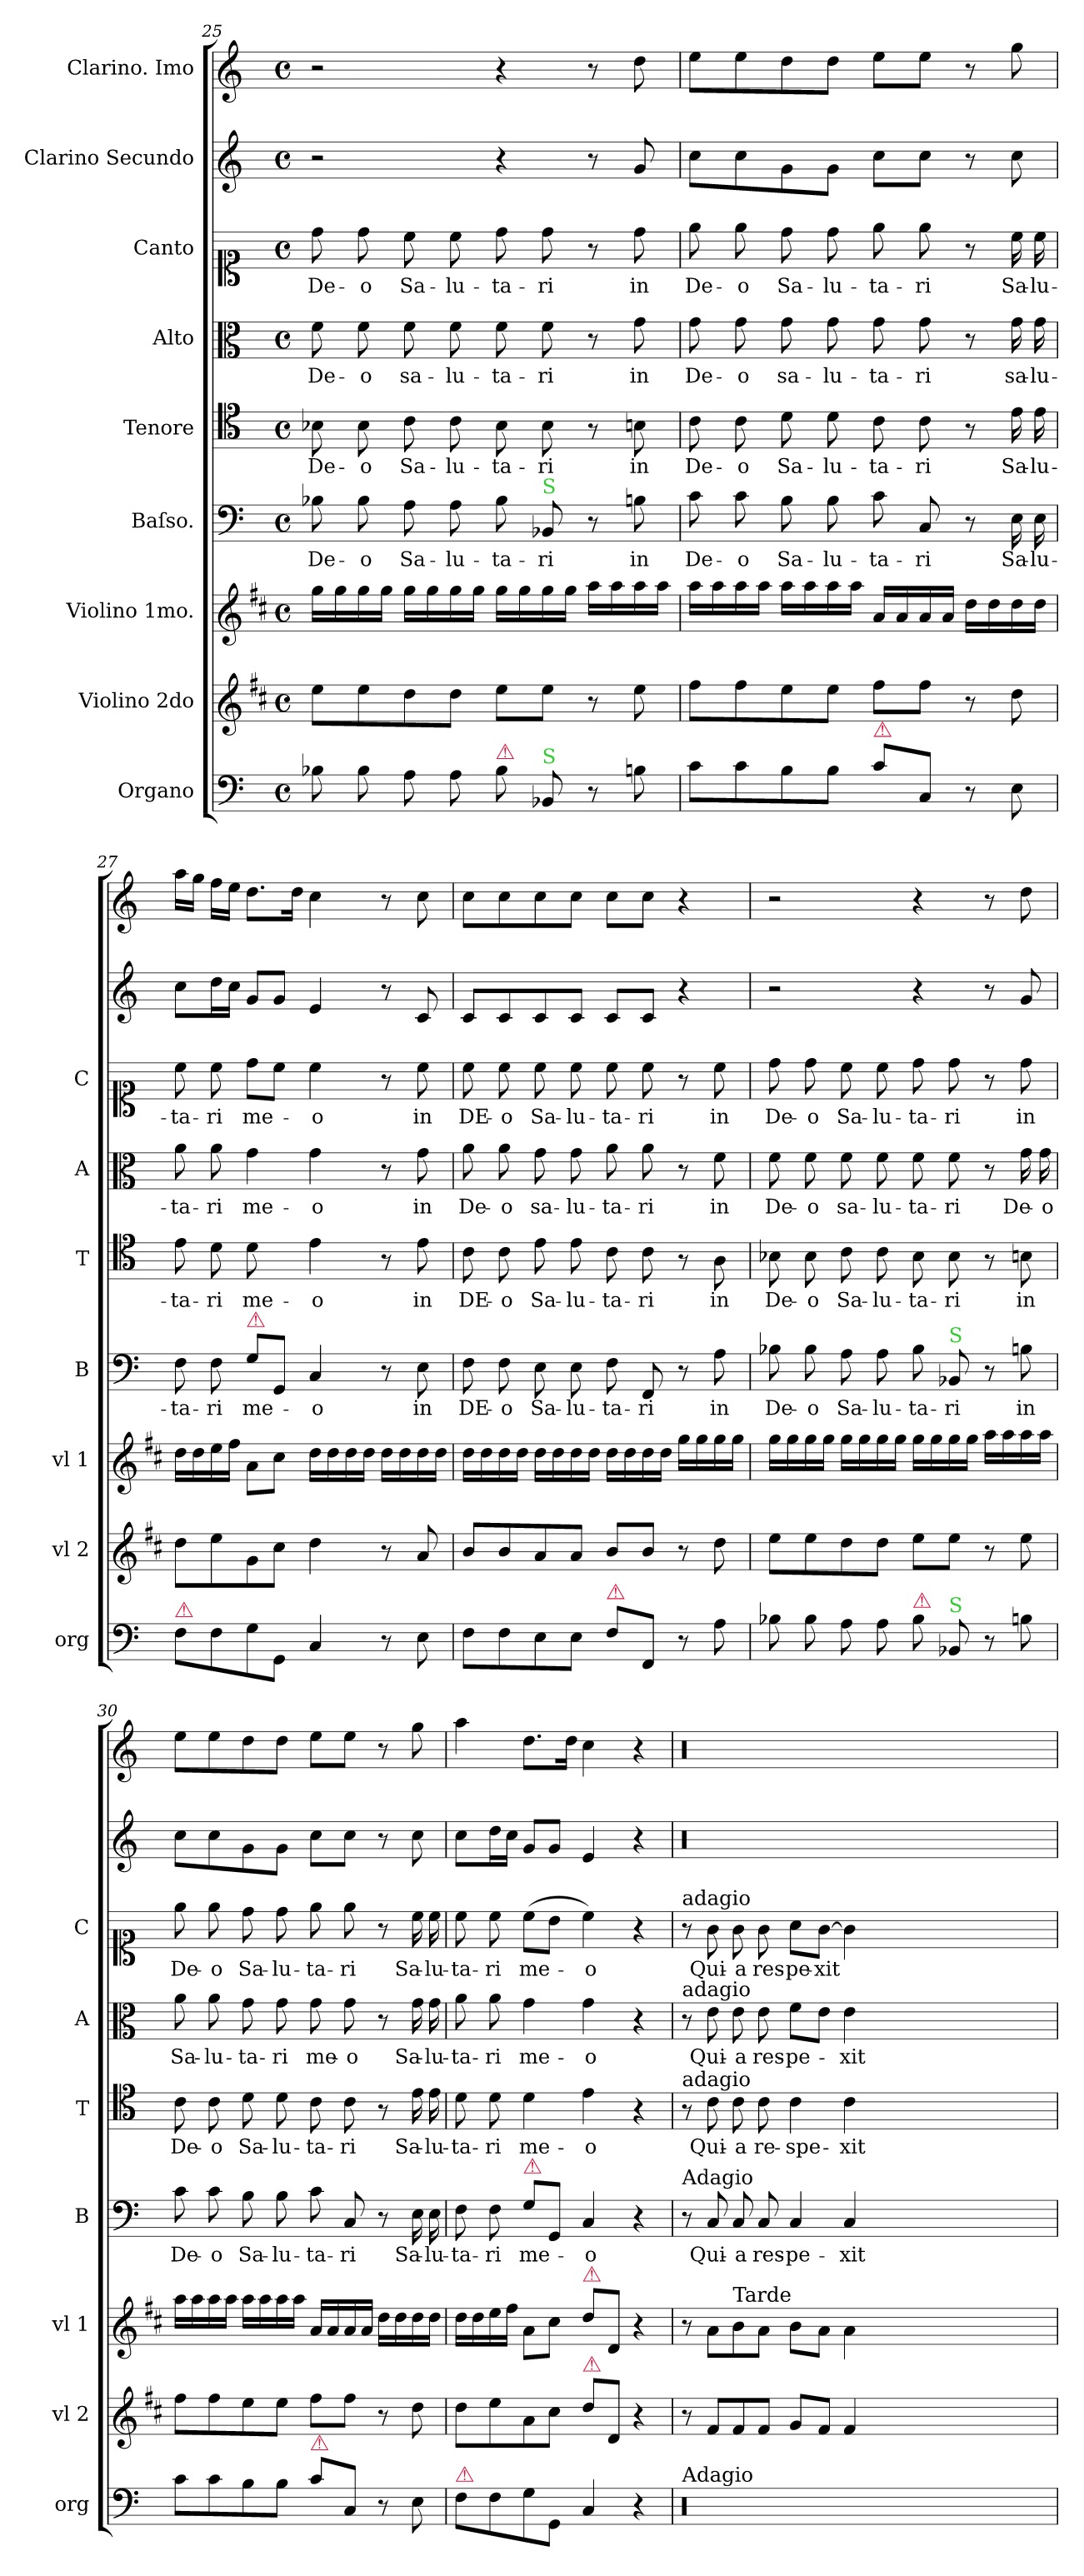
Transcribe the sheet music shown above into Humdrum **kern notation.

**kern	**kern	**kern	**kern	**text	**kern	**text	**kern	**text	**kern	**text	**kern	**kern
*part9	*part8	*part7	*part6	*part6	*part5	*part5	*part4	*part4	*part3	*part3	*part2	*part1
*staff9	*staff8	*staff7	*staff6	*staff6	*staff5	*staff5	*staff4	*staff4	*staff3	*staff3	*staff2	*staff1
*I"Organo	*I"Violino 2do	*I"Violino 1mo.	*I"Baſso.	*	*I"Tenore	*	*I"Alto	*	*I"Canto	*	*I"Clarino Secundo	*I"Clarino. Imo
*I'org	*I'vl 2	*I'vl 1	*I'B	*	*I'T	*	*I'A	*	*I'C	*	*	*
*clefF4	*clefG2	*clefG2	*clefF4	*	*clefC4	*	*clefC3	*	*clefC1	*	*clefG2	*clefG2
*	*ITrd1c2	*ITrd1c2	*	*	*	*	*	*	*	*	*	*
*k[]	*k[]	*k[]	*k[]	*	*k[]	*	*k[]	*	*k[]	*	*k[]	*k[]
*C:	*C:	*C:	*C:	*	*C:	*	*C:	*	*C:	*	*C:	*C:
*M4/4	*M4/4	*M4/4	*M4/4	*	*M4/4	*	*M4/4	*	*M4/4	*	*M4/4	*M4/4
*met(c)	*met(c)	*met(c)	*met(c)	*	*met(c)	*	*met(c)	*	*met(c)	*	*met(c)	*met(c)
=25	=25	=25	=25	=25	=25	=25	=25	=25	=25	=25	=25	=25
!	!	!	!	!LO:LY:i	!	!LO:LY:i	!	!LO:LY:i	!	!LO:LY:i	!	!
8B-X\	8dd\L	16ff\LL	8B-X\	De-	8B-X\	De-	8f\	De-	8dd\	De-	2r	2r
.	.	16ff\	.	.	.	.	.	.	.	.	.	.
!	!	!	!	!LO:LY:i	!	!LO:LY:i	!	!LO:LY:i	!	!LO:LY:i	!	!
8B-\	8dd\	16ff\	8B-\	-o	8B-\	-o	8f\	-o	8dd\	-o	.	.
.	.	16ff\JJ	.	.	.	.	.	.	.	.	.	.
!	!	!	!	!LO:LY:i	!	!LO:LY:i	!	!LO:LY:i	!	!LO:LY:i	!	!
8A\	8cc\	16ff\LL	8A\	Sa-	8c\	Sa-	8f\	sa-	8cc\	Sa-	.	.
.	.	16ff\	.	.	.	.	.	.	.	.	.	.
!	!	!	!	!LO:LY:i	!	!LO:LY:i	!	!LO:LY:i	!	!LO:LY:i	!	!
8A\	8cc\J	16ff\	8A\	-lu-	8c\	-lu-	8f\	-lu-	8cc\	-lu-	.	.
.	.	16ff\JJ	.	.	.	.	.	.	.	.	.	.
!LO:TX:a:color=crimson:t=⚠	!	!	!	!	!	!	!	!	!	!	!	!
!	!	!	!	!LO:LY:i	!	!LO:LY:i	!	!LO:LY:i	!	!LO:LY:i	!	!
8B-\	8dd\L	16ff\LL	8B-\	-ta-	8B-\	-ta-	8f\	-ta-	8dd\	-ta-	4r	4r
.	.	16ff\	.	.	.	.	.	.	.	.	.	.
!	!	!	!LO:TX:a:color=limegreen:t=S	!	!	!	!	!	!	!	!	!
!LO:TX:a:color=limegreen:t=S	!	!	!	!	!	!	!	!	!	!	!	!
!	!	!	!	!LO:LY:i	!	!LO:LY:i	!	!LO:LY:i	!	!LO:LY:i	!	!
8BB-X	8dd\J	16ff\	8BB-X	-ri	8B-\	-ri	8f\	-ri	8dd\	-ri	.	.
.	.	16ff\JJ	.	.	.	.	.	.	.	.	.	.
8r	8r	16gg\LL	8r	.	8r	.	8r	.	8r	.	8r	8r
.	.	16gg\	.	.	.	.	.	.	.	.	.	.
!	!	!	!	!LO:LY:i	!	!LO:LY:i	!	!LO:LY:i	!	!LO:LY:i	!	!
8Bn\	8dd\	16gg\	8Bn\	in	8Bn\	in	8g\	in	8dd\	in	8g/	8dd\
.	.	16gg\JJ	.	.	.	.	.	.	.	.	.	.
=26	=26	=26	=26	=26	=26	=26	=26	=26	=26	=26	=26	=26
!	!	!	!	!LO:LY:i	!	!LO:LY:i	!	!LO:LY:i	!	!LO:LY:i	!	!
8c\L	8ee\L	16gg\LL	8c\	De-	8c\	De-	8g\	De-	8ee\	De-	8cc\L	8ee\L
.	.	16gg\	.	.	.	.	.	.	.	.	.	.
!	!	!	!	!LO:LY:i	!	!LO:LY:i	!	!LO:LY:i	!	!LO:LY:i	!	!
8c\	8ee\	16gg\	8c\	-o	8c\	-o	8g\	-o	8ee\	-o	8cc\	8ee\
.	.	16gg\JJ	.	.	.	.	.	.	.	.	.	.
!	!	!	!	!LO:LY:i	!	!LO:LY:i	!	!LO:LY:i	!	!LO:LY:i	!	!
8B\	8dd\	16gg\LL	8B\	Sa-	8d\	Sa-	8g\	sa-	8dd\	Sa-	8g\	8dd\
.	.	16gg\	.	.	.	.	.	.	.	.	.	.
!	!	!	!	!LO:LY:i	!	!LO:LY:i	!	!LO:LY:i	!	!LO:LY:i	!	!
8B\J	8dd\J	16gg\	8B\	-lu-	8d\	-lu-	8g\	-lu-	8dd\	-lu-	8g\J	8dd\J
.	.	16gg\JJ	.	.	.	.	.	.	.	.	.	.
!LO:TX:a:color=crimson:t=⚠	!	!	!	!	!	!	!	!	!	!	!	!
!	!	!	!	!LO:LY:i	!	!LO:LY:i	!	!LO:LY:i	!	!LO:LY:i	!	!
8c\L	8ee\L	16g/LL	8c\	-ta-	8c\	-ta-	8g\	-ta-	8ee\	-ta-	8cc\L	8ee\L
.	.	16g/	.	.	.	.	.	.	.	.	.	.
!	!	!	!	!LO:LY:i	!	!LO:LY:i	!	!LO:LY:i	!	!LO:LY:i	!	!
8C/J	8ee\J	16g/	8C/	-ri	8c\	-ri	8g\	-ri	8ee\	-ri	8cc\J	8ee\J
.	.	16g/JJ	.	.	.	.	.	.	.	.	.	.
8r	8r	16cc\LL	8r	.	8r	.	8r	.	8r	.	8r	8r
.	.	16cc\	.	.	.	.	.	.	.	.	.	.
8E\	8cc\	16cc\	16E\	Sa-	16e\	Sa-	16g\	sa-	16cc\	Sa-	8cc\	8gg\
.	.	16cc\JJ	16E\	-lu-	16e\	-lu-	16g\	-lu-	16cc\	-lu-	.	.
=27	=27	=27	=27	=27	=27	=27	=27	=27	=27	=27	=27	=27
!LO:TX:a:color=crimson:t=⚠	!	!	!	!	!	!	!	!	!	!	!	!
8F\L	8cc\L	16cc\LL	8F\	-ta-	8e\	-ta-	8a\	-ta-	8cc\	-ta-	8cc\L	16aa\LL
.	.	16cc\	.	.	.	.	.	.	.	.	.	16gg\JJ
8F\	8dd\	16dd\	8F\	-ri	8d\	-ri	8a\	-ri	8cc\	-ri	16dd\L	16ff\LL
.	.	16ee\JJ	.	.	.	.	.	.	.	.	16cc\JJ	16ee\JJ
!	!	!	!LO:TX:a:color=crimson:t=⚠	!	!	!	!	!	!	!	!	!
!	!	!	!	!	!LO:N:vis=8	!	!	!	!	!	!	!
8G\	8f\	8g\L	8G\L	me-	4d\	me-	4g\	me-	8dd\L	me-	8g/L	8.dd\L
8GG/J	8b\J	8b\J	8GG/J	.	.	.	.	.	8cc\J	.	8g/J	.
.	.	.	.	.	.	.	.	.	.	.	.	16dd\Jk
4C/	4cc\	16cc\LL	4C/	-o	4e\	-o	4g\	-o	4cc\	-o	4e/	4cc\
.	.	16cc\	.	.	.	.	.	.	.	.	.	.
.	.	16cc\	.	.	.	.	.	.	.	.	.	.
.	.	16cc\JJ	.	.	.	.	.	.	.	.	.	.
8r	8r	16cc\LL	8r	.	8r	.	8r	.	8r	.	8r	8r
.	.	16cc\	.	.	.	.	.	.	.	.	.	.
8E\	8g/	16cc\	8E\	in	8e\	in	8g\	in	8cc\	in	8c/	8cc\
.	.	16cc\JJ	.	.	.	.	.	.	.	.	.	.
=28	=28	=28	=28	=28	=28	=28	=28	=28	=28	=28	=28	=28
8F\L	8a/L	16cc\LL	8F\	DE-	8c\	DE-	8a\	De-	8cc\	DE-	8c/L	8cc\L
.	.	16cc\	.	.	.	.	.	.	.	.	.	.
8F\	8a/	16cc\	8F\	-o	8c\	-o	8a\	-o	8cc\	-o	8c/	8cc\
.	.	16cc\JJ	.	.	.	.	.	.	.	.	.	.
8E\	8g/	16cc\LL	8E\	Sa-	8e\	Sa-	8g\	sa-	8cc\	Sa-	8c/	8cc\
.	.	16cc\	.	.	.	.	.	.	.	.	.	.
8E\J	8g/J	16cc\	8E\	-lu-	8e\	-lu-	8g\	-lu-	8cc\	-lu-	8c/J	8cc\J
.	.	16cc\JJ	.	.	.	.	.	.	.	.	.	.
!LO:TX:a:color=crimson:t=⚠	!	!	!	!	!	!	!	!	!	!	!	!
8F\L	8a/L	16cc\LL	8F\	-ta-	8c\	-ta-	8a\	-ta-	8cc\	-ta-	8c/L	8cc\L
.	.	16cc\	.	.	.	.	.	.	.	.	.	.
8FF/J	8a/J	16cc\	8FF/	-ri	8c\	-ri	8a\	-ri	8cc\	-ri	8c/J	8cc\J
.	.	16cc\JJ	.	.	.	.	.	.	.	.	.	.
8r	8r	16ff\LL	8r	.	8r	.	8r	.	8r	.	4r	4r
.	.	16ff\	.	.	.	.	.	.	.	.	.	.
!	!	!	!	!LO:LY:i	!	!LO:LY:i	!	!LO:LY:i	!	!LO:LY:i	!	!
8A\	8cc\	16ff\	8A\	in	8A\	in	8f\	in	8cc\	in	.	.
.	.	16ff\JJ	.	.	.	.	.	.	.	.	.	.
=29	=29	=29	=29	=29	=29	=29	=29	=29	=29	=29	=29	=29
!	!	!	!	!LO:LY:i	!	!LO:LY:i	!	!LO:LY:i	!	!LO:LY:i	!	!
8B-X\	8dd\L	16ff\LL	8B-X\	De-	8B-X\	De-	8f\	De-	8dd\	De-	2r	2r
.	.	16ff\	.	.	.	.	.	.	.	.	.	.
!	!	!	!	!LO:LY:i	!	!LO:LY:i	!	!LO:LY:i	!	!LO:LY:i	!	!
8B-\	8dd\	16ff\	8B-\	-o	8B-\	-o	8f\	-o	8dd\	-o	.	.
.	.	16ff\JJ	.	.	.	.	.	.	.	.	.	.
!	!	!	!	!LO:LY:i	!	!LO:LY:i	!	!LO:LY:i	!	!LO:LY:i	!	!
8A\	8cc\	16ff\LL	8A\	Sa-	8c\	Sa-	8f\	sa-	8cc\	Sa-	.	.
.	.	16ff\	.	.	.	.	.	.	.	.	.	.
!	!	!	!	!LO:LY:i	!	!LO:LY:i	!	!LO:LY:i	!	!LO:LY:i	!	!
8A\	8cc\J	16ff\	8A\	-lu-	8c\	-lu-	8f\	-lu-	8cc\	-lu-	.	.
.	.	16ff\JJ	.	.	.	.	.	.	.	.	.	.
!LO:TX:a:color=crimson:t=⚠	!	!	!	!	!	!	!	!	!	!	!	!
!	!	!	!	!LO:LY:i	!	!LO:LY:i	!	!LO:LY:i	!	!LO:LY:i	!	!
8B-\	8dd\L	16ff\LL	8B-\	-ta-	8B-\	-ta-	8f\	-ta-	8dd\	-ta-	4r	4r
.	.	16ff\	.	.	.	.	.	.	.	.	.	.
!	!	!	!LO:TX:a:color=limegreen:t=S	!	!	!	!	!	!	!	!	!
!LO:TX:a:color=limegreen:t=S	!	!	!	!	!	!	!	!	!	!	!	!
!	!	!	!	!LO:LY:i	!	!LO:LY:i	!	!LO:LY:i	!	!LO:LY:i	!	!
8BB-X	8dd\J	16ff\	8BB-X	-ri	8B-\	-ri	8f\	-ri	8dd\	-ri	.	.
.	.	16ff\JJ	.	.	.	.	.	.	.	.	.	.
8r	8r	16gg\LL	8r	.	8r	.	8r	.	8r	.	8r	8r
.	.	16gg\	.	.	.	.	.	.	.	.	.	.
!	!	!	!	!LO:LY:i	!	!LO:LY:i	!	!	!	!LO:LY:i	!	!
8Bn\	8dd\	16gg\	8Bn\	in	8Bn\	in	16g\	De-	8dd\	in	8g/	8dd\
.	.	16gg\JJ	.	.	.	.	16g\	-o	.	.	.	.
=30	=30	=30	=30	=30	=30	=30	=30	=30	=30	=30	=30	=30
!	!	!	!	!LO:LY:i	!	!LO:LY:i	!	!	!	!LO:LY:i	!	!
8c\L	8ee\L	16gg\LL	8c\	De-	8c\	De-	8a\	Sa-	8ee\	De-	8cc\L	8ee\L
.	.	16gg\	.	.	.	.	.	.	.	.	.	.
!	!	!	!	!LO:LY:i	!	!LO:LY:i	!	!	!	!LO:LY:i	!	!
8c\	8ee\	16gg\	8c\	-o	8c\	-o	8a\	-lu-	8ee\	-o	8cc\	8ee\
.	.	16gg\JJ	.	.	.	.	.	.	.	.	.	.
!	!	!	!	!LO:LY:i	!	!LO:LY:i	!	!	!	!LO:LY:i	!	!
8B\	8dd\	16gg\LL	8B\	Sa-	8d\	Sa-	8g\	-ta-	8dd\	Sa-	8g\	8dd\
.	.	16gg\	.	.	.	.	.	.	.	.	.	.
!	!	!	!	!LO:LY:i	!	!LO:LY:i	!	!	!	!LO:LY:i	!	!
8B\J	8dd\J	16gg\	8B\	-lu-	8d\	-lu-	8g\	-ri	8dd\	-lu-	8g\J	8dd\J
.	.	16gg\JJ	.	.	.	.	.	.	.	.	.	.
!LO:TX:a:color=crimson:t=⚠	!	!	!	!	!	!	!	!	!	!	!	!
!	!	!	!	!LO:LY:i	!	!LO:LY:i	!	!	!	!LO:LY:i	!	!
8c\L	8ee\L	16g/LL	8c\	-ta-	8c\	-ta-	8g\	me-	8ee\	-ta-	8cc\L	8ee\L
.	.	16g/	.	.	.	.	.	.	.	.	.	.
!	!	!	!	!LO:LY:i	!	!LO:LY:i	!	!	!	!LO:LY:i	!	!
8C/J	8ee\J	16g/	8C/	-ri	8c\	-ri	8g\	-o	8ee\	-ri	8cc\J	8ee\J
.	.	16g/JJ	.	.	.	.	.	.	.	.	.	.
8r	8r	16cc\LL	8r	.	8r	.	8r	.	8r	.	8r	8r
.	.	16cc\	.	.	.	.	.	.	.	.	.	.
8E\	8cc\	16cc\	16E\	Sa-	16e\	Sa-	16g\	Sa-	16cc\	Sa-	8cc\	8gg\
.	.	16cc\JJ	16E\	-lu-	16e\	-lu-	16g\	-lu-	16cc\	-lu-	.	.
=31	=31	=31	=31	=31	=31	=31	=31	=31	=31	=31	=31	=31
!LO:TX:a:color=crimson:t=⚠	!	!	!	!	!	!	!	!	!	!	!	!
8F\L	8cc\L	16cc\LL	8F\	-ta-	8d\	-ta-	8a\	-ta-	8cc\	-ta-	8cc\L	4aa\
.	.	16cc\	.	.	.	.	.	.	.	.	.	.
8F\	8dd\	16dd\	8F\	-ri	8d\	-ri	8a\	-ri	8cc\	-ri	16dd\L	.
.	.	16ee\JJ	.	.	.	.	.	.	.	.	16cc\JJ	.
!	!	!	!LO:TX:a:color=crimson:t=⚠	!	!	!	!	!	!	!	!	!
8G\	8g\	8g\L	8G\L	me-	4d\	me-	4g\	me-	(8cc\L	me-	8g/L	8.dd\L
8GG/J	8b\J	8b\J	8GG/J	.	.	.	.	.	8b\J	.	8g/J	.
.	.	.	.	.	.	.	.	.	.	.	.	16dd\Jk
!	!	!LO:TX:a:color=crimson:t=⚠	!	!	!	!	!	!	!	!	!	!
!	!LO:TX:a:color=crimson:t=⚠	!	!	!	!	!	!	!	!	!	!	!
4C/	8cc\L	8cc\L	4C/	-o	4e\	-o	4g\	-o	4cc\)	-o	4e/	4cc\
.	8c/J	8c/J	.	.	.	.	.	.	.	.	.	.
4r	4r	4r	4r	.	4r	.	4r	.	4r	.	4r	4r
=32	=32	=32	=32	=32	=32	=32	=32	=32	=32	=32	=32	=32
!	!	!	!	!	!	!	!	!	!LO:TX:a:t=adagio	!	!	!
!	!	!	!	!	!	!	!LO:TX:a:t=adagio	!	!	!	!	!
!	!	!	!	!	!LO:TX:a:t=adagio	!	!	!	!	!	!	!
!	!	!	!LO:TX:a:t=Adagio	!	!	!	!	!	!	!	!	!
!LO:TX:a:t=Adagio	!	!	!	!	!	!	!	!	!	!	!	!
00r	8r	8r	8r	.	8r	.	8r	.	8r	.	00r	00r
.	8e/L	8g\L	8C/	Qui-	8c\	Qui-	8e\	Qui-	8g\	Qui-	.	.
!	!	!LO:TX:a:t=Tarde	!	!	!	!	!	!	!	!	!	!
.	8e/	8a\	8C/	-a	8c\	-a	8e\	-a	8g\	-a	.	.
.	8e/J	8g\J	8C/	res-	8c\	re-	8e\	res-	8g\	res-	.	.
.	8f/L	8a\L	4C/	-pe-	4c\	-spe-	8f\L	-pe-	8a\L	-pe-	.	.
.	8e/J	8g\J	.	.	.	.	8e\J	.	[8g\J	-xit	.	.
.	4e/	4g\	4C/	-xit	4c\	-xit	4e\	-xit	4g\]	.	.	.
.	0.ryy	0.ryy	0.ryy	.	0.ryy	.	0.ryy	.	0.ryy	.	.	.
=	=	=	=	=	=	=	=	=	=	=	=	=
*-	*-	*-	*-	*-	*-	*-	*-	*-	*-	*-	*-	*-
